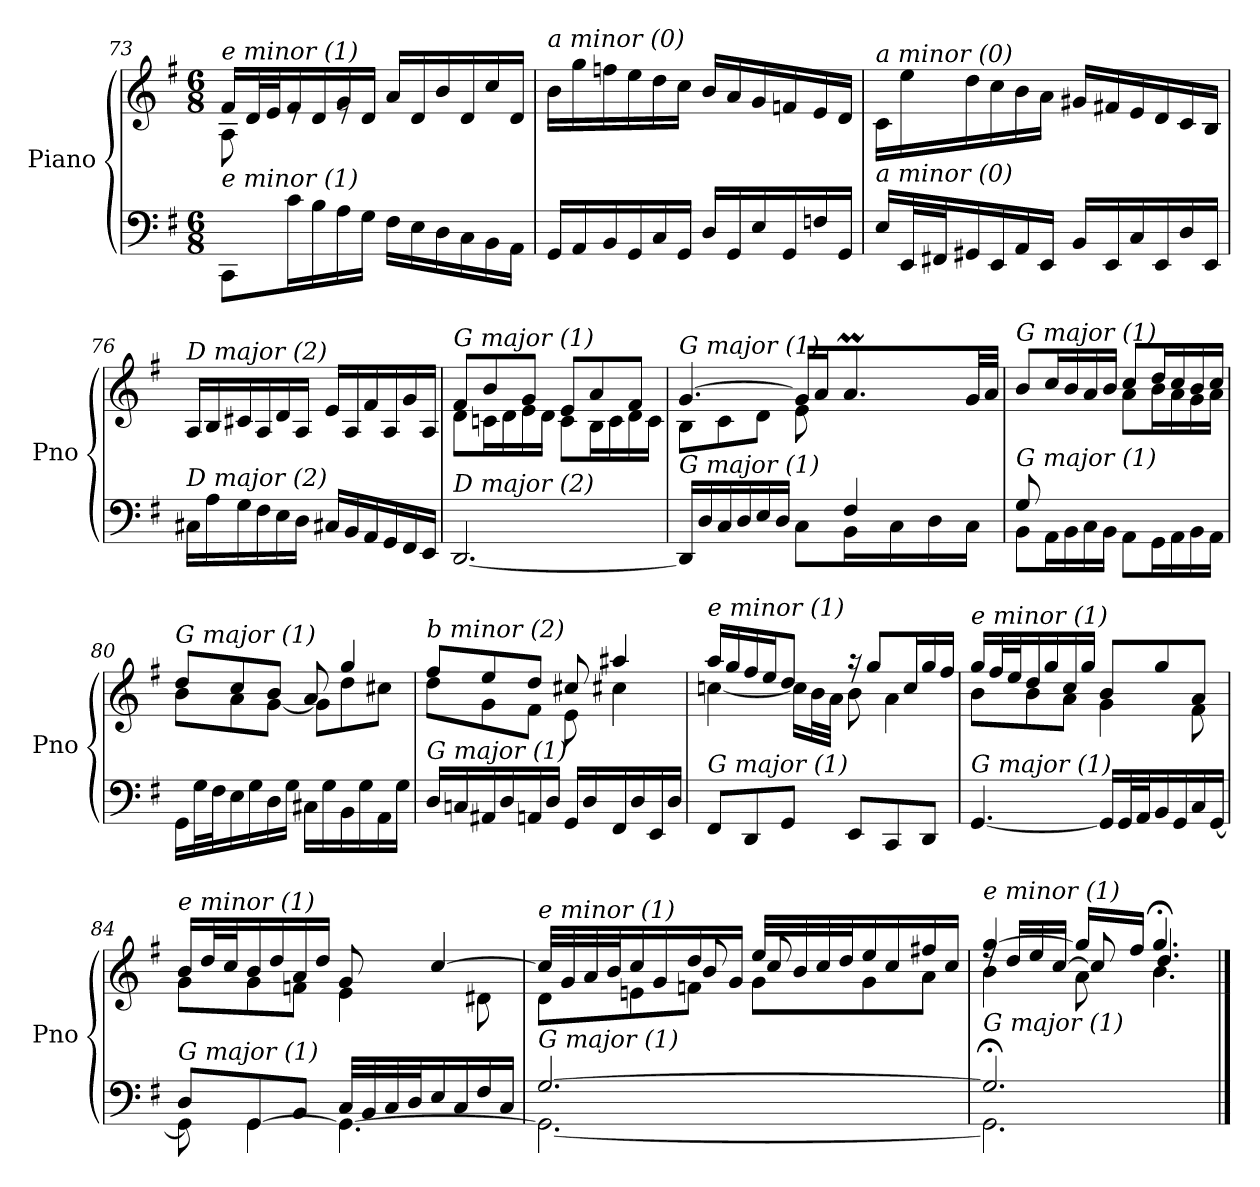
**kern	**kern
*part1	*part1
*staff2	*staff1
*I"Piano	*
*I'Pno	*
*clefF4	*clefG2
*k[f#]	*k[f#]
*M6/8	*M6/8
=73	=73
*^	*^
!	!	!LO:TX:i:t=e minor (1)	!
!LO:TX:i:t=e minor (1)	!	!	!
4.ryy	8CC\L	16f#/LL	8A\
.	.	32d/L	.
.	.	32e/J	.
.	16c\L	16f#/	8re
.	16B\	16d/	.
.	16A\	16g/	8re
.	16G\JJ	16d/JJ	.
4.ryy	16F#\LL	16a/LL	4.ryy
.	16E\	16d/	.
.	16D\	16b/	.
.	16C\	16d/	.
.	16BB\	16cc/	.
.	16AA\JJ	16d/JJ	.
*	*	*v	*v
=74	=74	=74
!	!	!LO:TX:i:t=a minor (0)
!LO:TX:i:t=a minor (0)	!	!
*v	*v	*
16GG/LL	16b\LL
16AA/	16gg\
16BB/	16ffn\
16GG/	16ee\
16C/	16dd\
16GG/JJ	16cc\JJ
16D/LL	16b/LL
16GG/	16a/
16E/	16g/
16GG/	16fn/
16Fn/	16e/
16GG/JJ	16d/JJ
!!LO:LB:g=z
=75	=75
!	!LO:TX:i:t=a minor (0)
!LO:TX:i:t=a minor (0)	!
16E/LL	16c/LL
32EE/L	16ee\
32FF#X/J	.
16GG#X/	16dd\
16EE/	16cc\
16AA/	16b\
16EE/JJ	16a\JJ
16BB/LL	16g#X/LL
16EE/	16f#X/
16C/	16e/
16EE/	16d/
16D/	16c/
16EE/JJ	16B/JJ
=76	=76
!	!LO:TX:i:t=D major (2)
!LO:TX:i:t=D major (2)	!
16C#X\LL	16A/LL
16A\	16B/
16G\	16c#X/
16F#\	16A/
16E\	16d/
16D\JJ	16A/JJ
16C#X/LL	16e/LL
16BB/	16A/
16AA/	16f#/
16GG/	16A/
16FF#/	16g/
16EE/JJ	16A/JJ
=77	=77
*	*^
!	!LO:TX:i:t=G major (1)	!
!LO:TX:i:t=D major (2)	!	!
[2.DD/	8f#/L	8d\L
.	8b/	16cn\L
.	.	16d\
.	8g/J	16e\
.	.	16d\JJ
.	8e/L	8c\L
.	8a/	16B\L
.	.	16c\
.	8f#/J	16d\
.	.	16c\JJ
=78	=78	=78
*^	*	*^
*	*^	*	*	*
!	!	!	!LO:TX:i:t=G major (1)	!	!
!LO:TX:i:t=G major (1)	!	!	!	!	!
2ryy	16DD/LL]	2ryy	[4.g/	8B\L	2ryy
.	16D/	.	.	.	.
.	16C/	.	.	8c\	.
.	16D/	.	.	.	.
.	16E/	.	.	8d\J	.
.	16D/JJ	.	.	.	.
.	8C\L	.	16g/LL]	8e\	.
.	.	.	16a/J	.	.
8.ryy	16BB\L	4F#/	8.aM/	32b!yy	4ryy
.	.	.	.	32a!yy	.
.	16C\	.	.	32b!yy	.
.	.	.	.	32a!yy	.
.	16D\	.	.	32b!yy	.
.	.	.	.	32a!yy	.
16ryy	16C\JJ	.	32g/LL	16ryy	.
.	.	.	32a/JJJ	.	.
*	*v	*v	*	*	*
*	*	*	*v	*v
!!LO:LB:g=z
=79	=79	=79	=79
!	!	!LO:TX:i:t=G major (1)	!
!LO:TX:i:t=G major (1)	!	!	!
8G/L	8BB\L	8b/L	8ryy
2ryy	16AA\L	16cc/L	16a\L
.	16BB\	16b/	16g\
.	16C\	16a/	16f#\
.	16BB\JJ	16b/JJ	16g\JJ
.	8AA\L	8cc/L	8a\L
.	16GG\L	16dd/L	16b\L
.	16AA\	16cc/	16a\
8ryy	16BB\	16b/	16g\
.	16AA\JJ	16cc/JJ	16a\JJ
=80	=80	=80	=80
!	!	!LO:TX:i:t=G major (1)	!
!LO:TX:i:t=D major (2)	!	!	!
*v	*v	*	*
16GG\LL	8dd/L	8b\L
32G\L	.	.
32F#\J	.	.
16E\	8cc/	8a\
16G\	.	.
16D\	8b/J	[8g\J
16G\JJ	.	.
16C#X\LL	8a/	8g\L]
16G\	.	.
16BB\	4gg/	8dd\
16G\	.	.
16AA\	.	8cc#X\J
16G\JJ	.	.
=81	=81	=81
!	!LO:TX:i:t=b minor (2)	!
!LO:TX:i:t=G major (1)	!	!
16D/LL	8ff#/L	8dd\L
16Cn/	.	.
16AA#Xi/	8ee/	8g\
16D/	.	.
16AA/	8dd/J	8f#\J
16D/JJ	.	.
16GG/LL	8cc#X/	8e\
16D/	.	.
16FF#/	4aa#Xi/	4cc#X\
16D/	.	.
16EE/	.	.
16D/JJ	.	.
=82	=82	=82
!	!LO:TX:i:t=e minor (1)	!
!LO:TX:i:t=G major (1)	!	!
8FF#/L	16aa/LL	[4ccn\
.	16gg/	.
8DD/	16ff#/	.
.	16ee/J	.
8GG/J	8dd/J	16cc\LL]
.	.	32b\L
.	.	32a\JJJ
8EE/L	16r	8b\
.	8gg/L	.
8CC/	.	4a\
.	16cc/L	.
8DD/J	16gg/	.
.	16ff#/JJ	.
!!LO:LB:g=z	!!
=83	=83	=83
!	!LO:TX:i:t=e minor (1)	!
!LO:TX:i:t=G major (1)	!	!
[4.GG/	16gg/LL	8b\L
.	32ff#/L	.
.	32ee/J	.
.	16dd/	8b\
.	16gg/	.
.	16cc/	8a\J
.	16gg/JJ	.
16GG/LL]	8b/L	4g\
32GG/L	.	.
32AA/J	.	.
16BB/	8gg/	.
16GG/	.	.
16C/	8a/J	8f#\
[16GG/JJ	.	.
=84	=84	=84
*^	*	*
!	!	!LO:TX:i:t=e minor (1)	!
!LO:TX:i:t=G major (1)	!	!	!
8GG\]	8D/L	16b/LL	8g\L
.	.	32dd/L	.
.	.	32cc/J	.
[4GG\	8GG/	16b/	8g\
.	.	16dd/	.
.	8BB/J	16a/	8fn\J
.	.	16dd/JJ	.
4.GG\_	32C/LLL	8g/	4e\
.	32BB/	.	.
.	32C/	.	.
.	32D/J	.	.
.	16E/	[4cc/	.
.	16C/	.	.
.	16F#/	.	8d#Xi\
.	16C/JJ	.	.
=85	=85	=85	=85
*	*^	*	*^
!	!	!	!LO:TX:i:t=e minor (1)	!	!
!LO:TX:i:t=G major (1)	!	!	!	!	!
4ryy	2.GG\_	[2.G/	32cc/LLL]	8d\L	4ryy
.	.	.	32g/	.	.
.	.	.	32a/	.	.
.	.	.	32b/J	.	.
.	.	.	16cc/	8en\	.
.	.	.	16g/	.	.
4ryy	.	.	16dd/	8fn\J	8b/
.	.	.	16g/JJ	.	.
.	.	.	32ee/LLL	8g\L	8cc/
.	.	.	32b/	.	.
.	.	.	32cc/	.	.
.	.	.	32dd/J	.	.
4ryy	.	.	16ee/	8g\	4ryy
.	.	.	16cc/	.	.
.	.	.	16ff#X/	8a\J	.
.	.	.	16cc/JJ	.	.
*	*v	*v	*	*	*
=86	=86	=86	=86	=86
!	!	!LO:TX:i:t=e minor (1)	!	!
!LO:TX:i:t=G major (1)	!	!	!	!
2.GG;\]	2.G/]	[4gg/	4b\	16rff
.	.	.	.	16dd/LL
.	.	.	.	16ee/
.	.	.	.	[16cc/JJ
.	.	16gg/LL]	8a\	8cc/]
.	.	16ff#/JJ	.	.
.	.	4.gg;</	4.b\	4.dd/
*v	*v	*	*	*
*	*v	*v	*v
==	==
*-	*-
